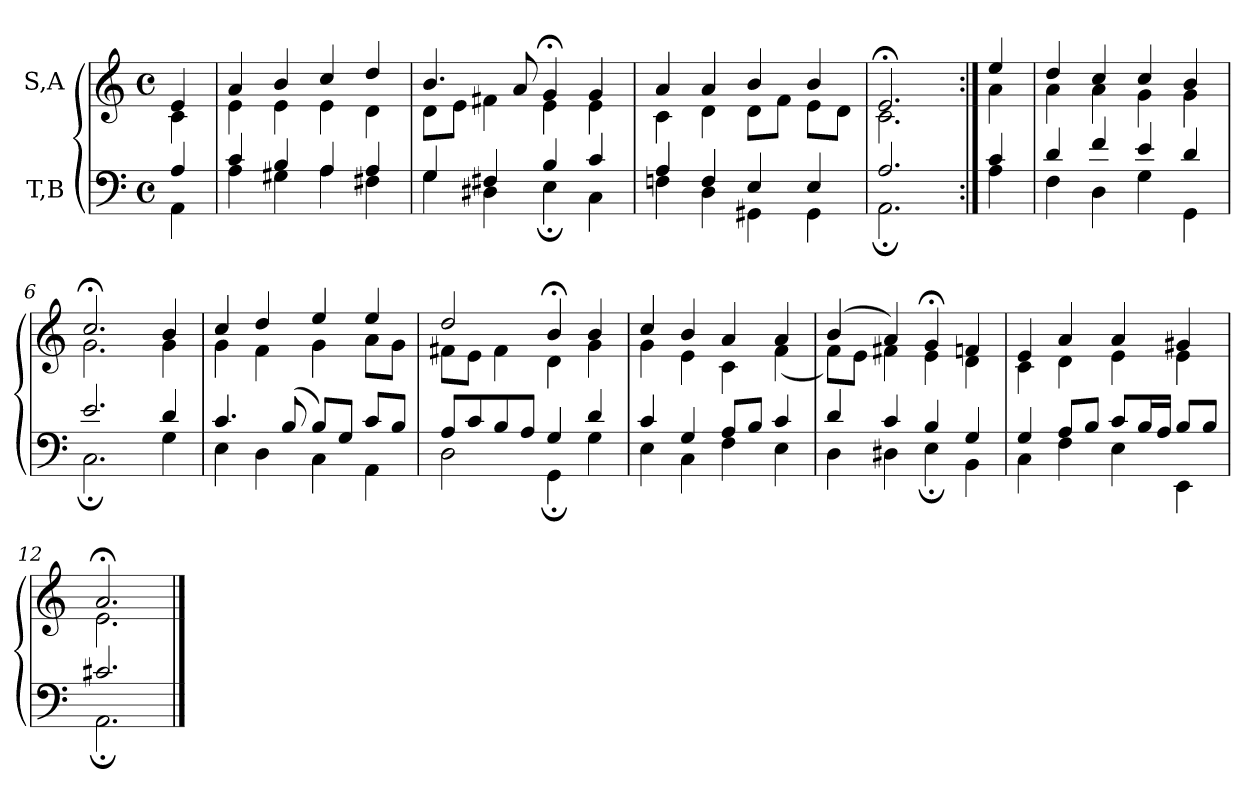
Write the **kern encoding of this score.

**kern	**kern
*part2	*part1
*staff2	*staff1
*I"T,B	*I"S,A
*clefF4	*clefG2
*k[]	*k[]
*M4/4	*M4/4
*met(c)	*met(c)
=	=
*^	*^
4A	4AA	4e	4c
=1	=1	=1	=1
4c	4A	4a	4e
4B	4G#X	4b	4e
4A	4A	4cc	4e
4A	4F#X	4dd	4d
=2	=2	=2	=2
4G	4G	4.b	8dL
.	.	.	8eJ
4F#X	4D#X	.	4f#X
.	.	8a	.
4B	4E;	4g;<	4e
4c	4C	4g	4e
=3	=3	=3	=3
4A	4Fn	4a	4c
4F	4D	4a	4d
4E	4GG#X	4b	8dL
.	.	.	8fJ
4E	4GG#	4b	8eL
.	.	.	8dJ
=4a	=4a	=4a	=4a
2.A	2.AA;	2.e;<	2.c
=4b:|!	=4b:|!	=4b:|!	=4b:|!
4c	4A	4ee	4a
=5	=5	=5	=5
4d	4F	4dd	4a
4f	4D	4cc	4a
4e	4G	4cc	4g
4d	4GG	4b	4g
=6	=6	=6	=6
2.e	2.C;	2.cc;<	2.g
4d	4G	4b	4g
=7	=7	=7	=7
4.c	4E	4cc	4g
.	4D	4dd	4f
(>8B	.	.	.
8BL)	4C	4ee	4g
8GJ	.	.	.
8cL	4AA	4ee	8aL
8BJ	.	.	8gJ
=8	=8	=8	=8
8AL	2D	2dd	8f#XL
8c	.	.	8eJ
8B	.	.	4f#
8AJ	.	.	.
4G	4GG;	4b;<	4d
4d	4G	4b	4g
=9	=9	=9	=9
4c	4E	4cc	4g
4G	4C	4b	4e
8AL	4F	4a	4c
8BJ	.	.	.
4c	4E	4a	(<4f
=10	=10	=10	=10
4d	4D	(>4b	8fL)
.	.	.	8eJ
4c	4D#X	4a)	4f#X
4B	4E;	4g;<	4e
4G	4BB	4fn	4d
=11	=11	=11	=11
4G	4C	4e	4c
8AL	4F	4a	4d
8BJ	.	.	.
8cL	4E	4a	4e
16BL	.	.	.
16AJJ	.	.	.
8BL	4EE	4g#X	4e
8BJ	.	.	.
=12	=12	=12	=12
2.c#X	2.AA;	2.a;<	2.e
*v	*v	*	*
*	*v	*v
==	==
*-	*-
